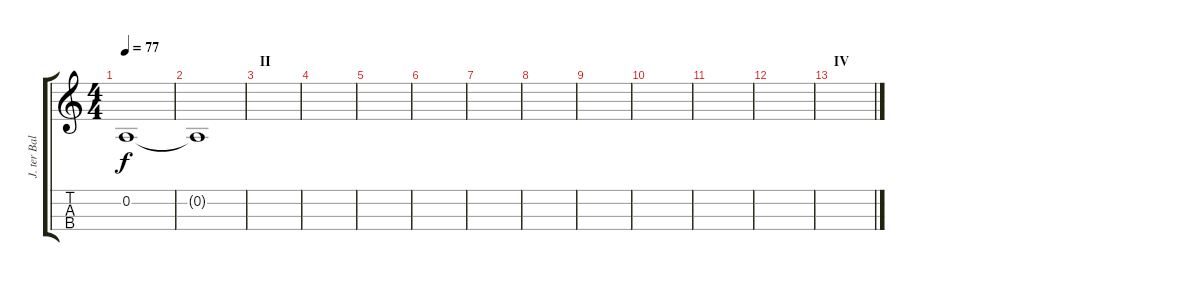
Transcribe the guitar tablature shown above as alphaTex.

\track ("J. ter Bals" "J. ter Bal") {instrument violin}
\staff {score tabs}
\tuning (E4 A3 D3 G2) {hide}
\ts (4 4)
\tempo 77
\clef g2
\ks c
0.2.1{dy f} |
0.2{t}.1 |
\section ("" "II")
|
|
|
|
|
|
|
|
|
|
\section ("" "IV")
